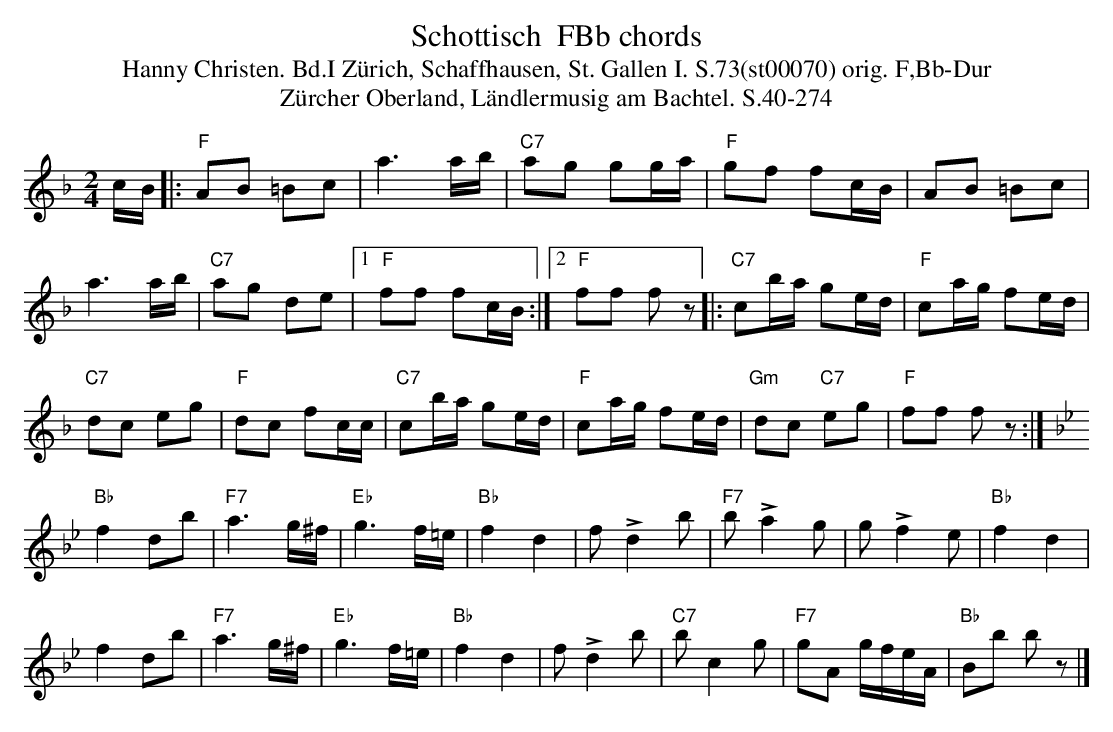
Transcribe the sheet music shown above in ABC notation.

X:1
T: Schottisch  FBb chords
T:Hanny Christen. Bd.I Zürich, Schaffhausen, St. Gallen I. S.73(st00070) orig. F,Bb-Dur
T: Z\"urcher Oberland, L\"andlermusig am Bachtel. S.40-274
M:2/4
L:1/16
K:F %%MIDI gchordon
cB |: "F"A2B2 =B2c2 | a6ab | "C7"a2g2 g2ga | "F"g2f2 f2cB | A2B2 =B2c2 |
a6ab | "C7"a2g2 d2e2 |1 "F"f2f2 f2cB :|2 "F"f2f2 f2z2 |: "C7"c2ba g2ed | "F"c2ag f2ed |
"C7"d2c2 e2g2 | "F"d2c2 f2cc | "C7"c2ba g2ed | "F"c2ag f2ed | "Gm"d2c2 "C7"e2g2 | "F"f2f2 f2z2 :| [K:Bb]
"Bb"f4d2b2 | "F7"a6g^f | "Eb"g6f=e | "Bb"f4d4 | f2+>+d4b2 | "F7"b2+>+a4g2 |g2+>+f4e2 | "Bb"f4d4 |
f4d2b2 | "F7"a6g^f | "Eb"g6f=e | "Bb"f4d4 | f2+>+d4b2 | "C7"b2c4g2 | "F7"g2A2 gfeA | "Bb"B2b2 b2z2 |]
